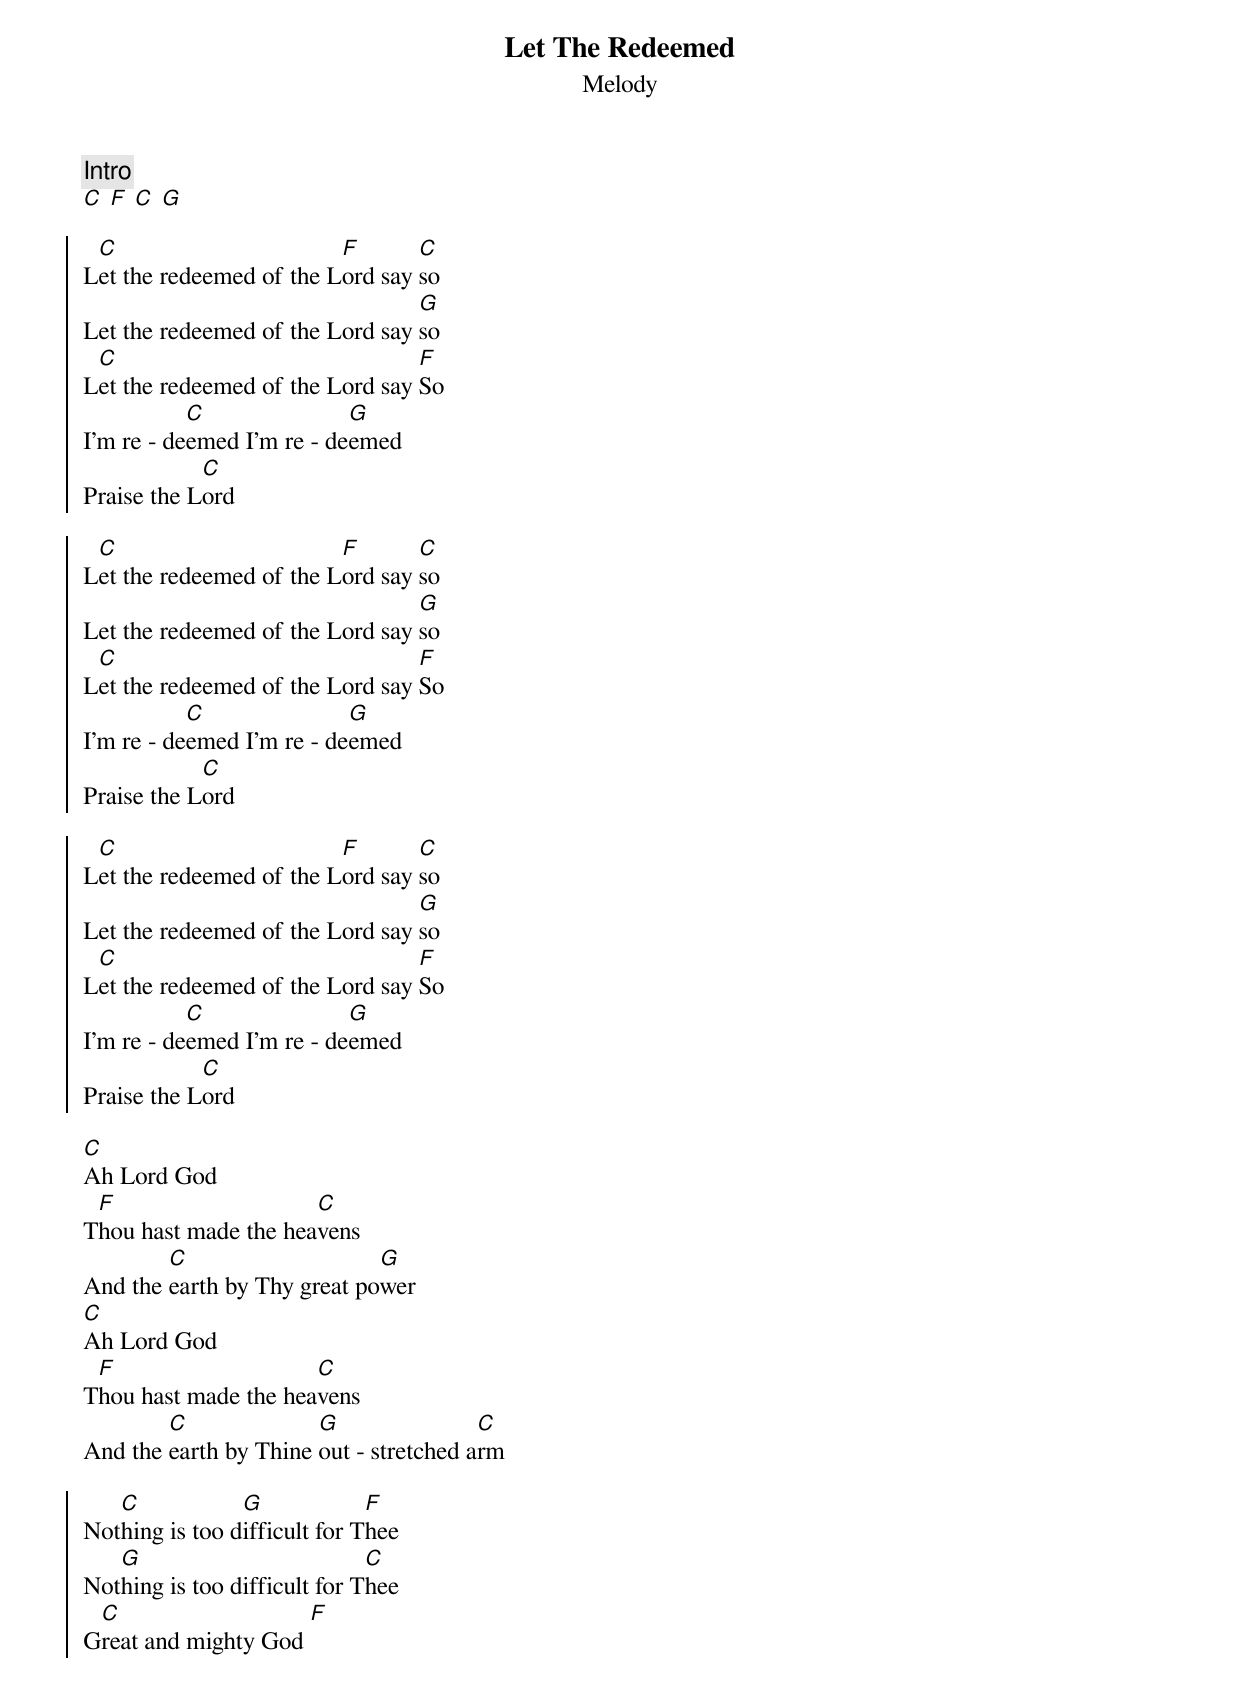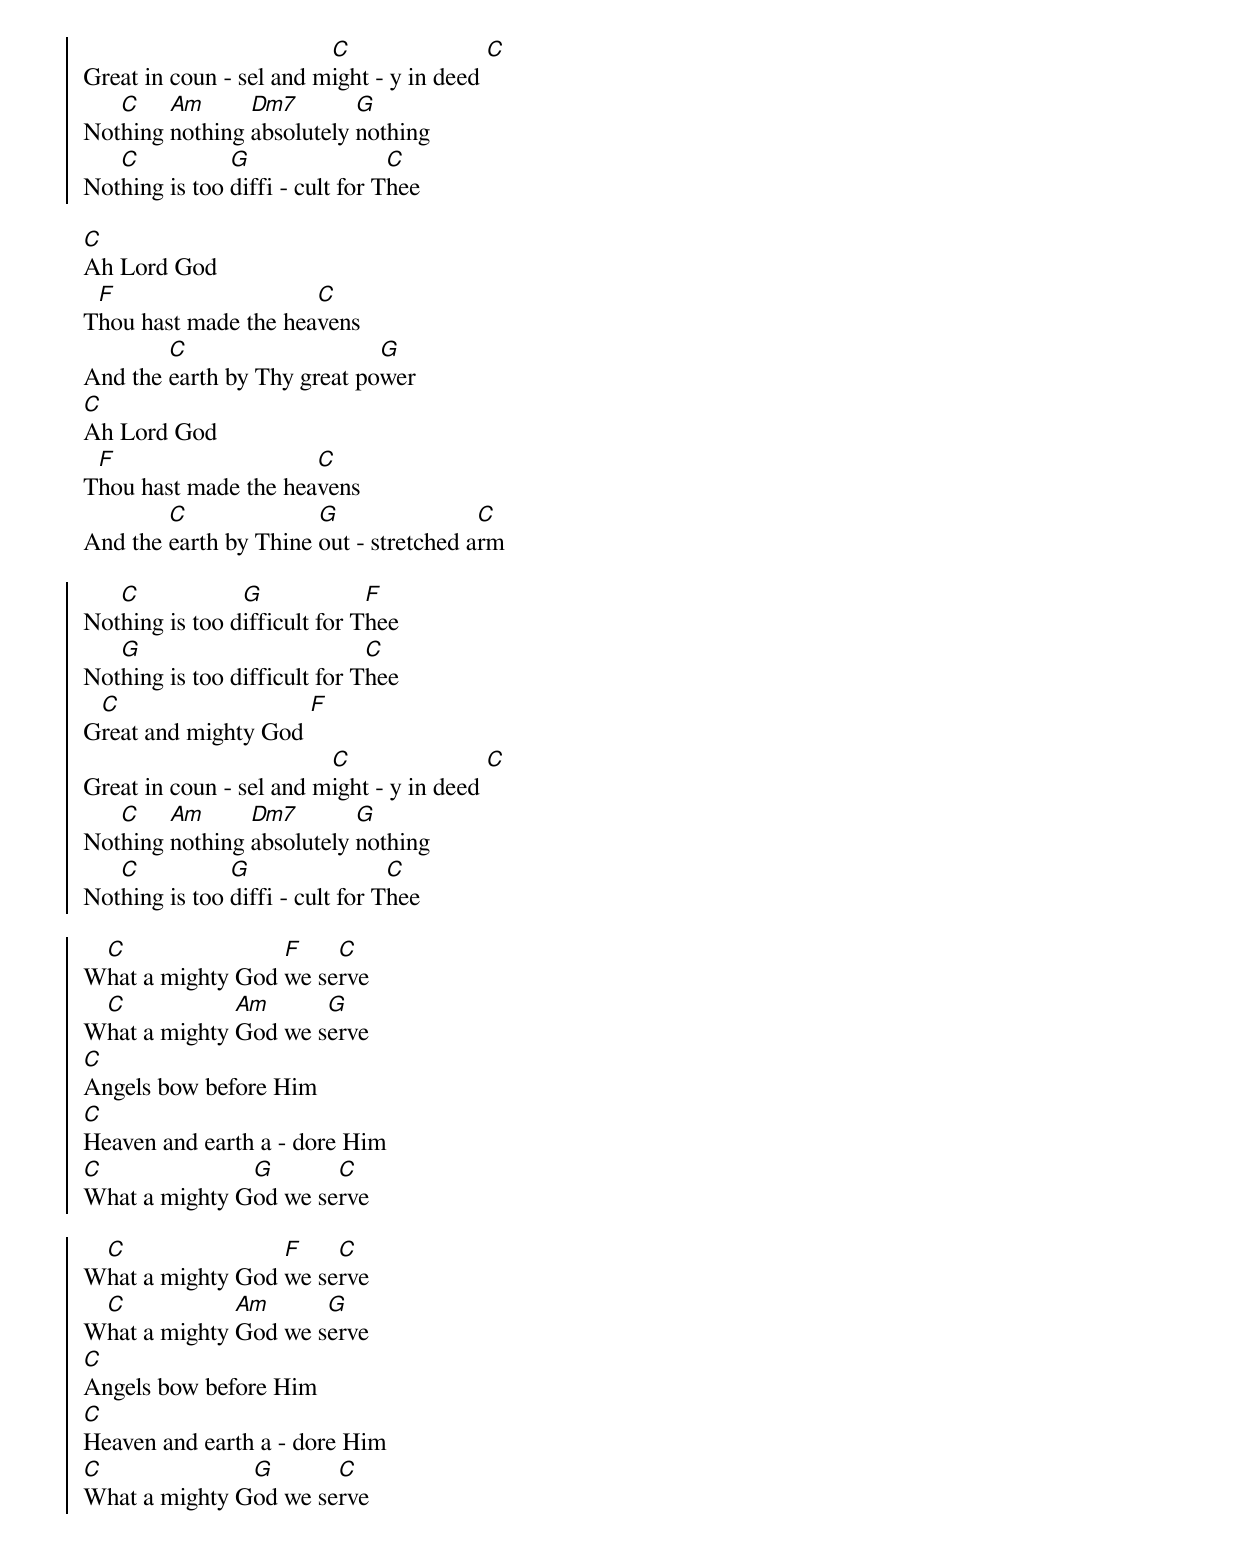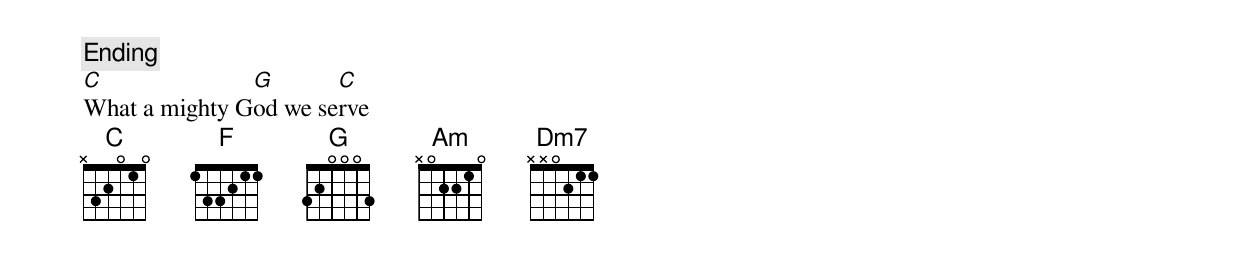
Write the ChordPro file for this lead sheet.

{title:Let The Redeemed}
{subtitle:Melody}
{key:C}
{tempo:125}
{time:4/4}
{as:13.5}

{c:Intro}
[C] [F] [C] [G]

{soc}
L[C]et the redeemed of the L[F]ord say [C]so
Let the redeemed of the Lord say [G]so
L[C]et the redeemed of the Lord say [F]So
I'm re - de[C]emed I'm re - de[G]emed
Praise the L[C]ord
{eoc}

{soc}
L[C]et the redeemed of the L[F]ord say [C]so
Let the redeemed of the Lord say [G]so
L[C]et the redeemed of the Lord say [F]So
I'm re - de[C]emed I'm re - de[G]emed
Praise the L[C]ord
{eoc}

{soc}
L[C]et the redeemed of the L[F]ord say [C]so
Let the redeemed of the Lord say [G]so
L[C]et the redeemed of the Lord say [F]So
I'm re - de[C]emed I'm re - de[G]emed
Praise the L[C]ord
{eoc}

[C]Ah Lord God
T[F]hou hast made the hea[C]vens
And the [C]earth by Thy great po[G]wer
[C]Ah Lord God
T[F]hou hast made the hea[C]vens
And the [C]earth by Thine [G]out - stretched a[C]rm

{soc}
Not[C]hing is too d[G]ifficult for T[F]hee
Not[G]hing is too difficult for T[C]hee
G[C]reat and mighty God [F]
Great in coun - sel and m[C]ight - y in deed [C]
Not[C]hing [Am]nothing [Dm7]absolutely [G]nothing
Not[C]hing is too [G]diffi - cult for T[C]hee
{eoc}

[C]Ah Lord God
T[F]hou hast made the hea[C]vens
And the [C]earth by Thy great po[G]wer
[C]Ah Lord God
T[F]hou hast made the hea[C]vens
And the [C]earth by Thine [G]out - stretched a[C]rm

{soc}
Not[C]hing is too d[G]ifficult for T[F]hee
Not[G]hing is too difficult for T[C]hee
G[C]reat and mighty God [F]
Great in coun - sel and m[C]ight - y in deed [C]
Not[C]hing [Am]nothing [Dm7]absolutely [G]nothing
Not[C]hing is too [G]diffi - cult for T[C]hee
{eoc}

{soc}
W[C]hat a mighty God [F]we se[C]rve
W[C]hat a mighty [Am]God we s[G]erve
[C]Angels bow before Him
[C]Heaven and earth a - dore Him
[C]What a mighty G[G]od we se[C]rve
{eoc}

{soc}
W[C]hat a mighty God [F]we se[C]rve
W[C]hat a mighty [Am]God we s[G]erve
[C]Angels bow before Him
[C]Heaven and earth a - dore Him
[C]What a mighty G[G]od we se[C]rve
{eoc}

{c:Ending}
[C]What a mighty G[G]od we se[C]rve
